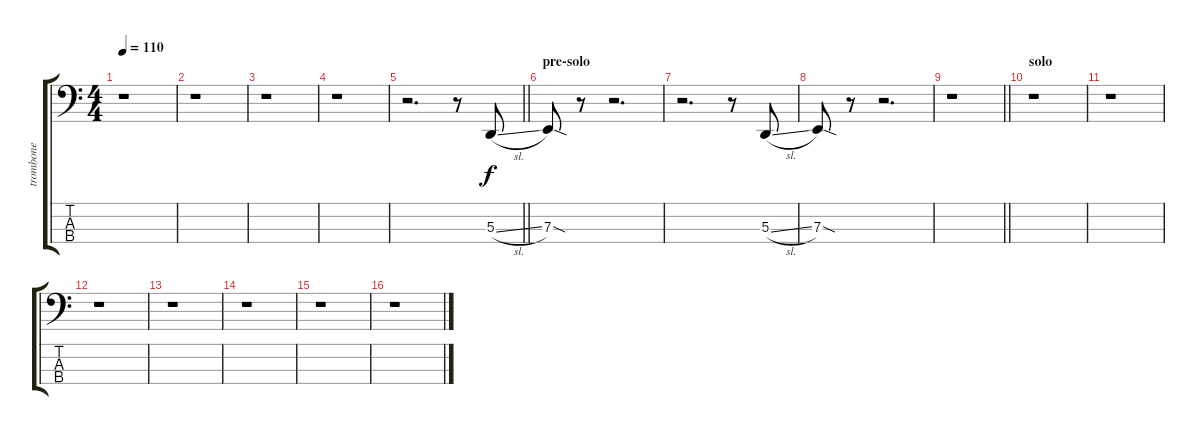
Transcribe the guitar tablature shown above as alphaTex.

\track ("trombone" "trombone") {instrument trombone}
\staff {score tabs}
\tuning (G2 D2 A1 E1) {hide}
\ts (4 4)
\tempo 110
\clef f4
\ks aminor
r.1{dy f} |
r.1 |
r.1 |
r.1 |
\barLineRight lightlight
r.2{d} r.8 5.3{sl}.8 |
\section ("" "pre-solo")
7.3{sod}.8 r.8 r.2{d} |
r.2{d} r.8 5.3{sl}.8 |
7.3{sod}.8 r.8 r.2{d} |
\barLineRight lightlight
r.1 |
\section ("" "solo")
r.1 |
r.1 |
r.1 |
r.1 |
r.1 |
r.1 |
r.1
